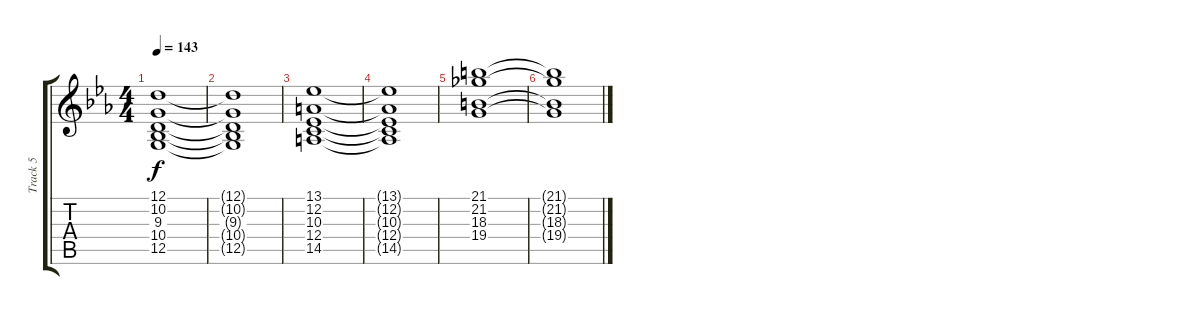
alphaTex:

\track ("Track 5" "Track 5") {instrument stringensemble1}
\staff {score tabs}
\tuning (D4 A3 F3 C3 G2 C2) {hide}
\ts (4 4)
\tempo 143
\clef g2
\ks cminor
(12.1 10.2 9.3 10.4 12.5).1{dy f} |
(12.1{t} 10.2{t} 9.3{t} 10.4{t} 12.5{t}).1 |
(13.1 12.2 10.3 12.4 14.5).1 |
(13.1{t} 12.2{t} 10.3{t} 12.4{t} 14.5{t}).1 |
(21.1 21.2 18.3 19.4).1{volume 4} |
(21.1{t} 21.2{t} 18.3{t} 19.4{t}).1
